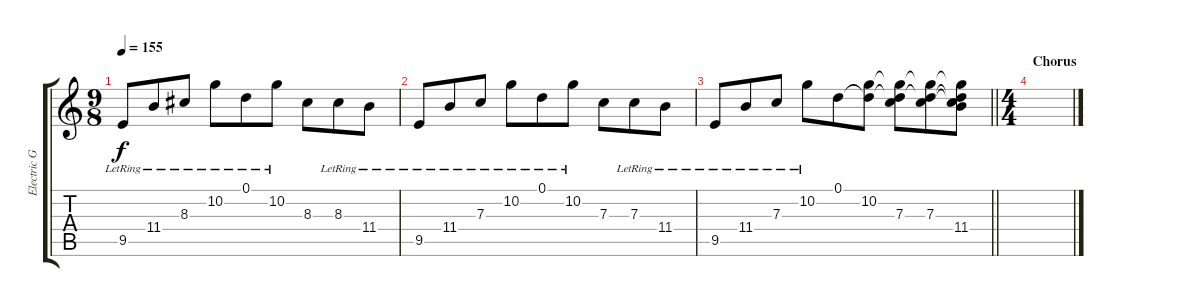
\track ("Electric Guitar 3" "Electric G") {instrument distortionguitar}
\staff {score tabs}
\tuning (D4 A3 F3 C3 G2 C2) {hide}
\ts (9 8)
\tempo 155
\clef g2
\ks c
9.5{lr}.8{dy f} 11.4{lr}.8 8.3{lr}.8 10.2{lr}.8 0.1{lr}.8 10.2{lr}.8 8.3.8 8.3{lr}.8 11.4{lr}.8 |
9.5{lr}.8 11.4{lr}.8 7.3{lr}.8 10.2{lr}.8 0.1{lr}.8 10.2{lr}.8 7.3.8 7.3{lr}.8 11.4{lr}.8 |
\barLineRight lightlight
9.5{lr}.8 11.4{lr}.8 7.3{lr}.8 10.2{lr}.8 0.1.8 (0.1{t} 10.2).8 (0.1{t} 10.2{t} 7.3).8 (0.1{t} 10.2{t} 7.3).8 (0.1{t} 10.2{t} 7.3{t} 11.4).8 |
\ts (4 4)
\section ("" "Chorus")
